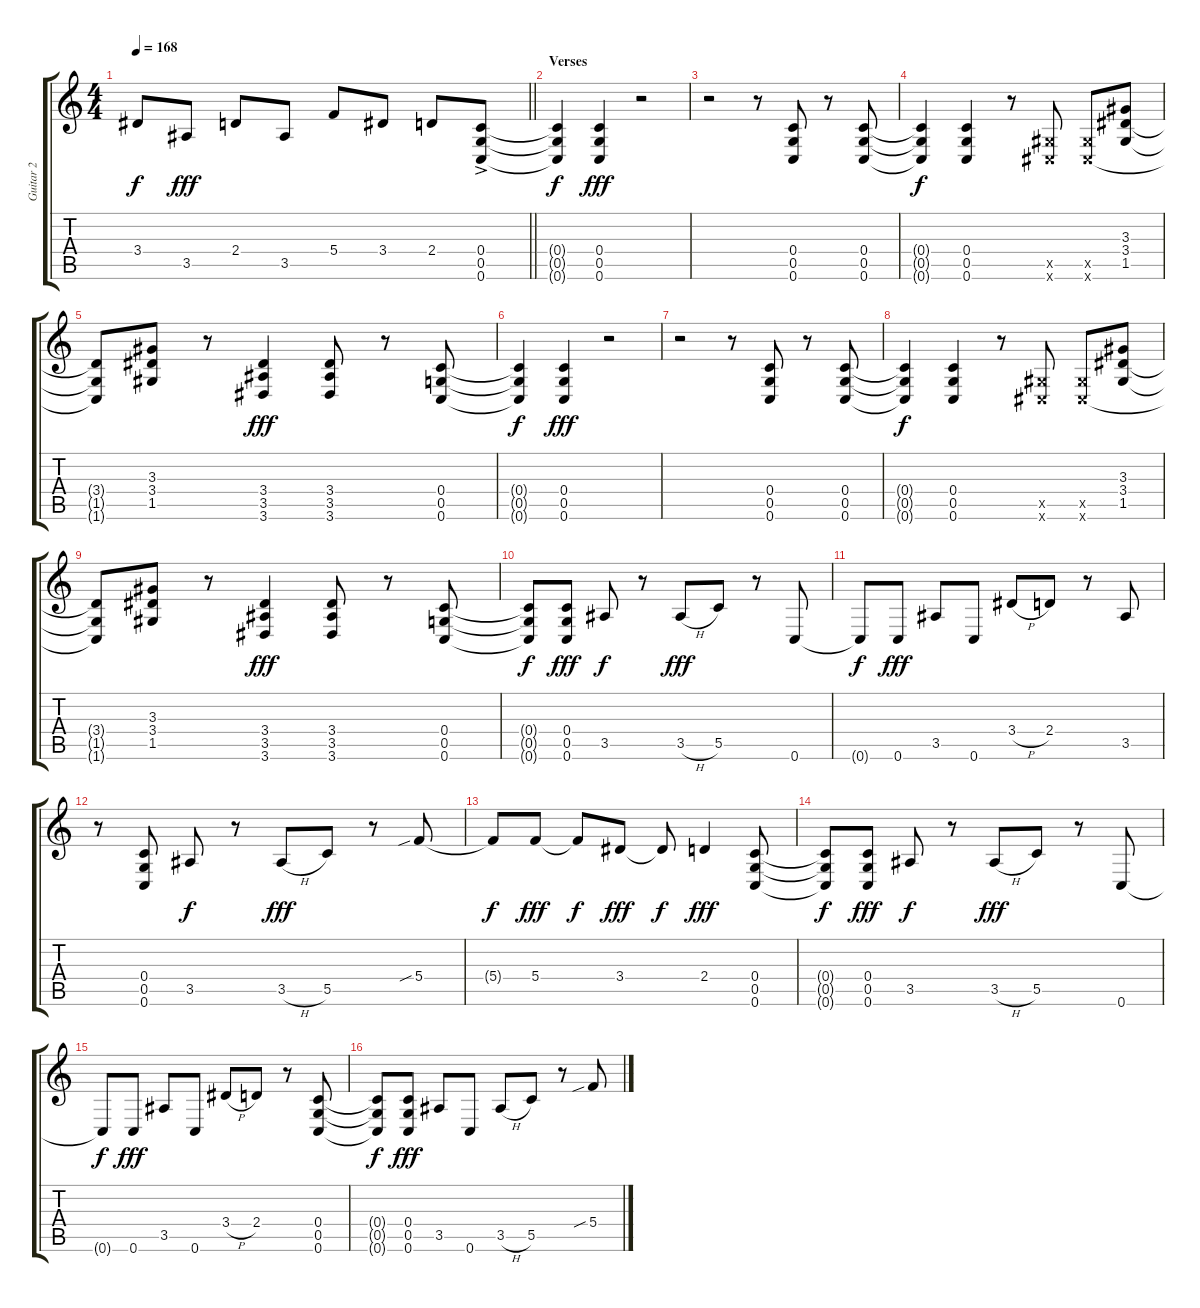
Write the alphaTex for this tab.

\track ("Guitar 2" "Guitar 2") {instrument distortionguitar}
\staff {score tabs}
\tuning (D4 A3 F3 C3 G2 C2) {hide}
\ts (4 4)
\tempo 168
\clef g2
\barLineRight lightlight
\ks c
3.4{t}.8{dy f} 3.5.8{dy fff instrument distortionguitar} 2.4.8 3.5.8 5.4.8 3.4.8 2.4.8 (0.4 0.5 0.6{ac}).8 |
\section ("" "Verses")
(0.4{t} 0.5{t} 0.6{t}).4{dy f} (0.4 0.5 0.6).4{dy fff} r.2 |
r.2 r.8 (0.4 0.5 0.6).8 r.8 (0.4 0.5 0.6).8 |
(0.4{t} 0.5{t} 0.6{t}).4{dy f} (0.4 0.5 0.6).4 r.8 (1.5{x} 1.6{x}).8 (1.5{x} 1.6{x}).8 (3.3 3.4 1.5).8 |
(3.4{t} 1.5{t} 1.6{t}).8 (3.3 3.4 1.5).8 r.8 (3.4 3.5 3.6).4{dy fff} (3.4 3.5 3.6).8 r.8 (0.4 0.5 0.6).8 |
(0.4{t} 0.5{t} 0.6{t}).4{dy f} (0.4 0.5 0.6).4{dy fff} r.2 |
r.2 r.8 (0.4 0.5 0.6).8 r.8 (0.4 0.5 0.6).8 |
(0.4{t} 0.5{t} 0.6{t}).4{dy f} (0.4 0.5 0.6).4 r.8 (1.5{x} 1.6{x}).8 (1.5{x} 1.6{x}).8 (3.3 3.4 1.5).8 |
(3.4{t} 1.5{t} 1.6{t}).8 (3.3 3.4 1.5).8 r.8 (3.4 3.5 3.6).4{dy fff} (3.4 3.5 3.6).8 r.8 (0.4 0.5 0.6).8 |
(0.4{t} 0.5{t} 0.6{t}).8{dy f} (0.4 0.5 0.6).8{dy fff} 3.5.8{dy f} r.8 3.5{h}.8{dy fff} 5.5.8 r.8 0.6.8 |
0.6{t}.8{dy f} 0.6.8{dy fff} 3.5.8 0.6.8 3.4{h}.8 2.4.8 r.8 3.5.8 |
r.8 (0.4 0.5 0.6).8 3.5.8{dy f} r.8 3.5{h}.8{dy fff} 5.5.8 r.8 5.4{sib}.8 |
5.4{t}.8{dy f} 5.4.8{dy fff} 5.4{t}.8{dy f} 3.4.8{dy fff} 3.4{t}.8{dy f} 2.4.4{dy fff} (0.4 0.5 0.6).8 |
(0.4{t} 0.5{t} 0.6{t}).8{dy f} (0.4 0.5 0.6).8{dy fff} 3.5.8{dy f} r.8 3.5{h}.8{dy fff} 5.5.8 r.8 0.6.8 |
0.6{t}.8{dy f} 0.6.8{dy fff} 3.5.8 0.6.8 3.4{h}.8 2.4.8 r.8 (0.4 0.5 0.6).8 |
(0.4{t} 0.5{t} 0.6{t}).8{dy f} (0.4 0.5 0.6).8{dy fff} 3.5.8 0.6.8 3.5{h}.8 5.5.8 r.8 5.4{sib}.8
